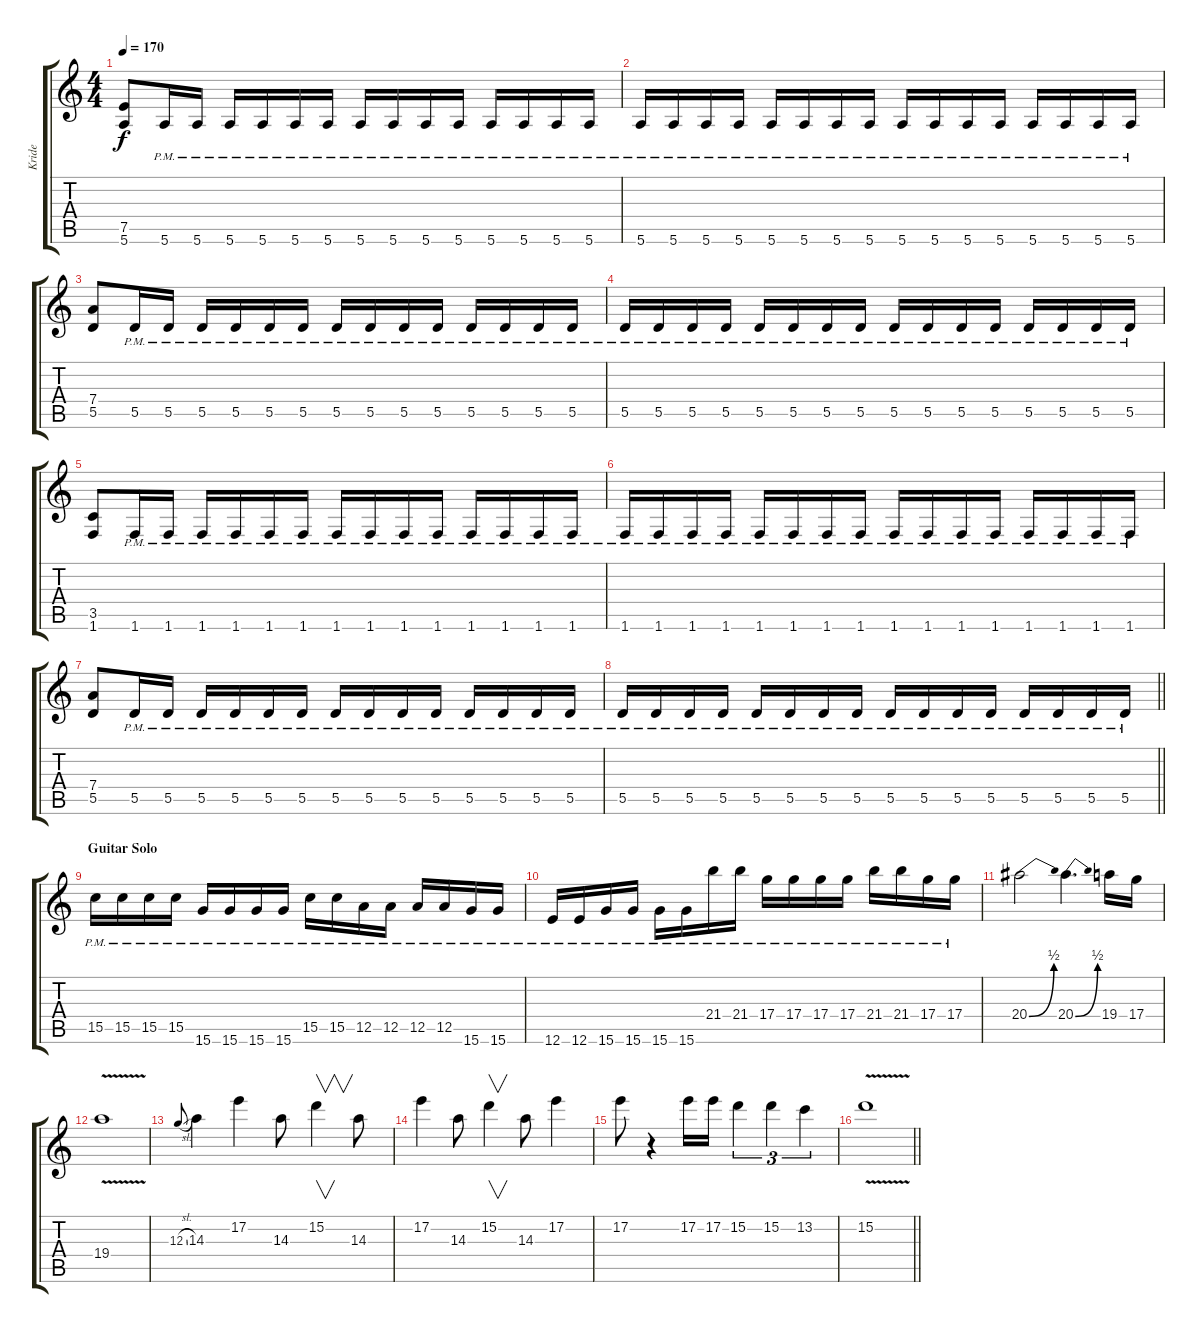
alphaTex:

\track ("Kride" "Kride") {instrument distortionguitar}
\staff {score tabs}
\tuning (E4 B3 G3 D3 A2 E2) {hide}
\ts (4 4)
\tempo 170
\clef g2
\ks c
(7.5 5.6).8{dy f} 5.6{pm}.16 5.6{pm}.16 5.6{pm}.16 5.6{pm}.16 5.6{pm}.16 5.6{pm}.16 5.6{pm}.16 5.6{pm}.16 5.6{pm}.16 5.6{pm}.16 5.6{pm}.16 5.6{pm}.16 5.6{pm}.16 5.6{pm}.16 |
5.6{pm}.16 5.6{pm}.16 5.6{pm}.16 5.6{pm}.16 5.6{pm}.16 5.6{pm}.16 5.6{pm}.16 5.6{pm}.16 5.6{pm}.16 5.6{pm}.16 5.6{pm}.16 5.6{pm}.16 5.6{pm}.16 5.6{pm}.16 5.6{pm}.16 5.6{pm}.16 |
(7.4 5.5).8 5.5{pm}.16 5.5{pm}.16 5.5{pm}.16 5.5{pm}.16 5.5{pm}.16 5.5{pm}.16 5.5{pm}.16 5.5{pm}.16 5.5{pm}.16 5.5{pm}.16 5.5{pm}.16 5.5{pm}.16 5.5{pm}.16 5.5{pm}.16 |
5.5{pm}.16 5.5{pm}.16 5.5{pm}.16 5.5{pm}.16 5.5{pm}.16 5.5{pm}.16 5.5{pm}.16 5.5{pm}.16 5.5{pm}.16 5.5{pm}.16 5.5{pm}.16 5.5{pm}.16 5.5{pm}.16 5.5{pm}.16 5.5{pm}.16 5.5{pm}.16 |
(3.5 1.6).8 1.6{pm}.16 1.6{pm}.16 1.6{pm}.16 1.6{pm}.16 1.6{pm}.16 1.6{pm}.16 1.6{pm}.16 1.6{pm}.16 1.6{pm}.16 1.6{pm}.16 1.6{pm}.16 1.6{pm}.16 1.6{pm}.16 1.6{pm}.16 |
1.6{pm}.16 1.6{pm}.16 1.6{pm}.16 1.6{pm}.16 1.6{pm}.16 1.6{pm}.16 1.6{pm}.16 1.6{pm}.16 1.6{pm}.16 1.6{pm}.16 1.6{pm}.16 1.6{pm}.16 1.6{pm}.16 1.6{pm}.16 1.6{pm}.16 1.6{pm}.16 |
(7.4 5.5).8 5.5{pm}.16 5.5{pm}.16 5.5{pm}.16 5.5{pm}.16 5.5{pm}.16 5.5{pm}.16 5.5{pm}.16 5.5{pm}.16 5.5{pm}.16 5.5{pm}.16 5.5{pm}.16 5.5{pm}.16 5.5{pm}.16 5.5{pm}.16 |
\barLineRight lightlight
5.5{pm}.16 5.5{pm}.16 5.5{pm}.16 5.5{pm}.16 5.5{pm}.16 5.5{pm}.16 5.5{pm}.16 5.5{pm}.16 5.5{pm}.16 5.5{pm}.16 5.5{pm}.16 5.5{pm}.16 5.5{pm}.16 5.5{pm}.16 5.5{pm}.16 5.5{pm}.16 |
\section ("" "Guitar Solo")
15.5{pm}.16 15.5{pm}.16 15.5{pm}.16 15.5{pm}.16 15.6{pm}.16 15.6{pm}.16 15.6{pm}.16 15.6{pm}.16 15.5{pm}.16 15.5{pm}.16 12.5{pm}.16 12.5{pm}.16 12.5{pm}.16 12.5{pm}.16 15.6{pm}.16 15.6{pm}.16 |
12.6{pm}.16 12.6{pm}.16 15.6{pm}.16 15.6{pm}.16 15.6{pm}.16 15.6{pm}.16 21.4{pm}.16 21.4{pm}.16 17.4{pm}.16 17.4{pm}.16 17.4{pm}.16 17.4{pm}.16 21.4{pm}.16 21.4{pm}.16 17.4{pm}.16 17.4{pm}.16 |
20.4{be (bend 0 0 60 2)}.2 20.4{be (bend 0 0 60 2)}.4{d instrument guitarharmonics} 19.4.16{instrument distortionguitar} 17.4.16 |
19.4{v}.1 |
12.3{sl}.8{gr onbeat} 14.3.4 17.2.4 14.3.8 15.2.4{v} 14.3.8 |
17.2.4 14.3.8 15.2.4{v} 14.3.8 17.2.4 |
17.2.8 r.4 17.2.16 17.2.16 15.2.4{tu (3 2)} 15.2.4{tu (3 2)} 13.2.4{tu (3 2)} |
\barLineRight lightlight
15.2{v}.1
